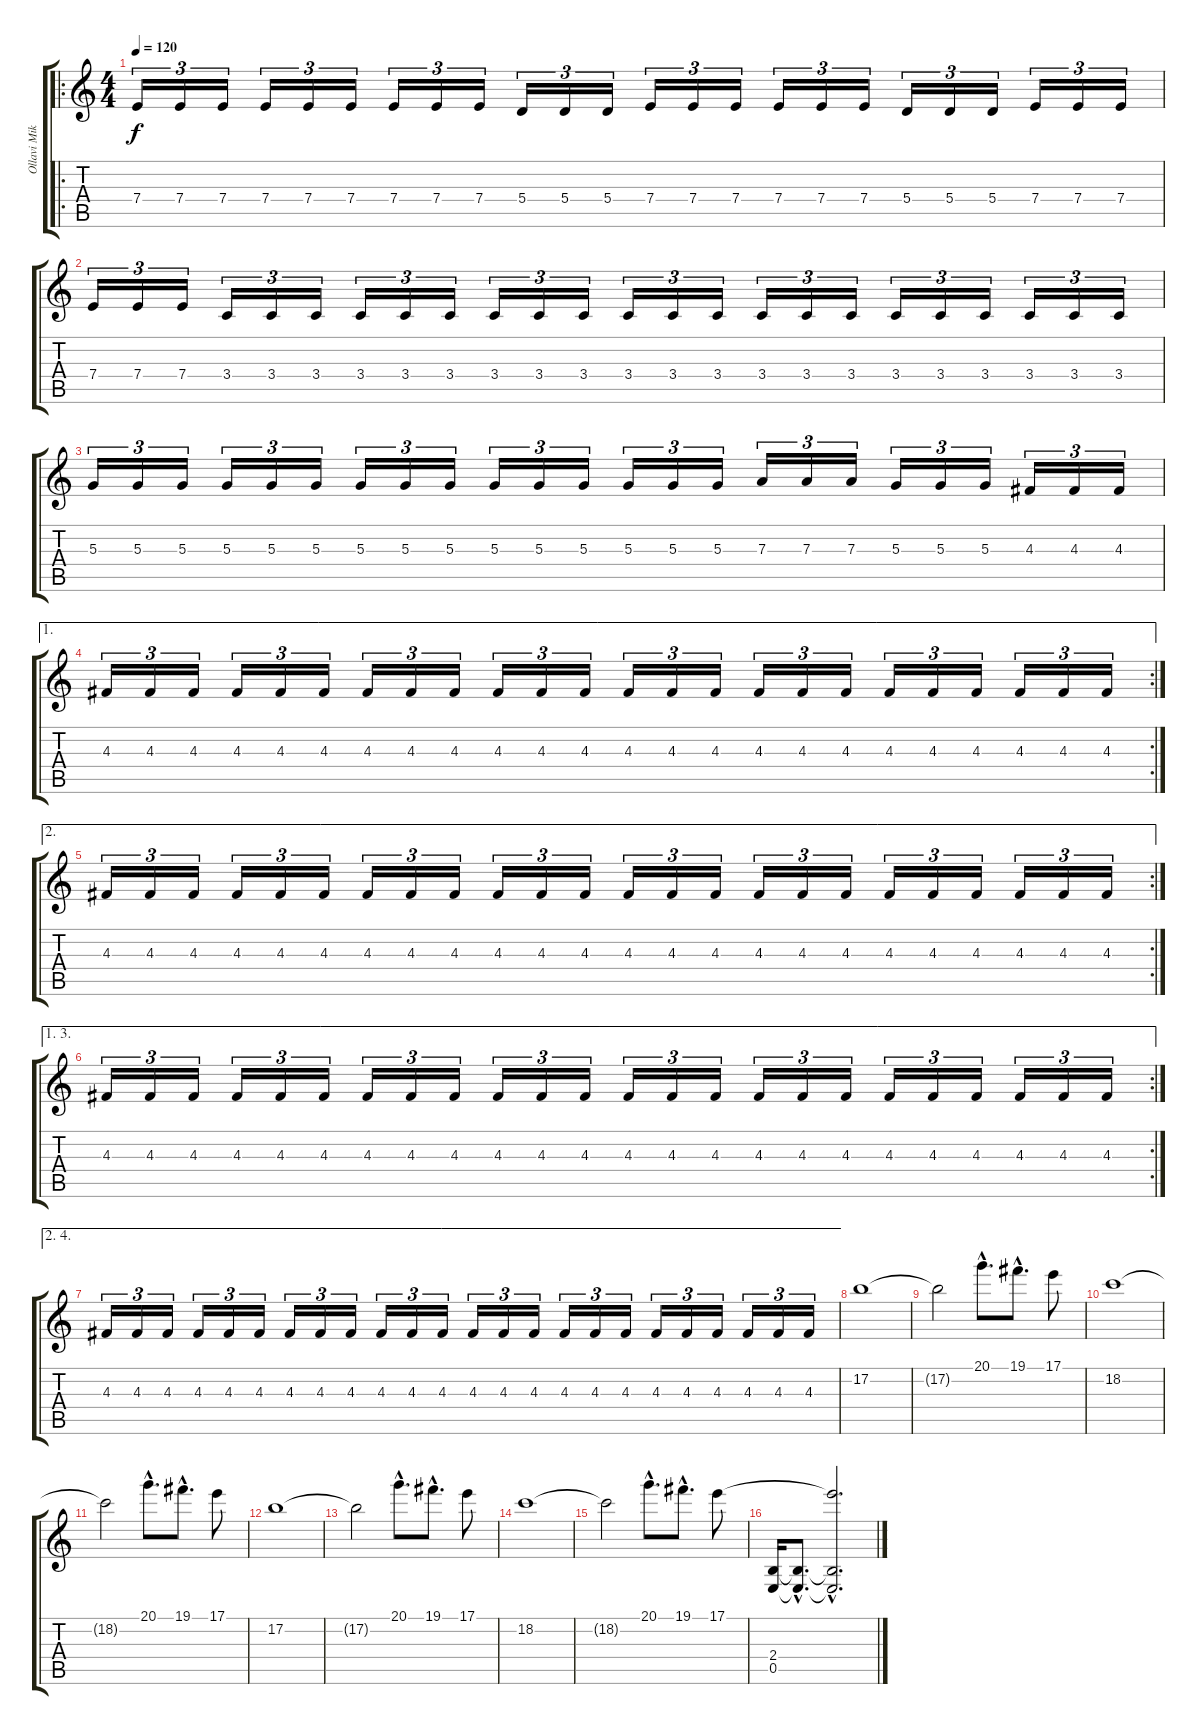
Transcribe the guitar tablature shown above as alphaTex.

\track ("Ollavi Mikkonen" "Ollavi Mik") {instrument distortionguitar}
\staff {score tabs}
\tuning (B3 Gb3 D3 A2 E2 B1) {hide}
\ro
\ts (4 4)
\tempo 120
\clef g2
\ks c
7.4.16{tu (3 2) dy f} 7.4.16{tu (3 2)} 7.4.16{tu (3 2)} 7.4.16{tu (3 2)} 7.4.16{tu (3 2)} 7.4.16{tu (3 2)} 7.4.16{tu (3 2)} 7.4.16{tu (3 2)} 7.4.16{tu (3 2)} 5.4.16{tu (3 2)} 5.4.16{tu (3 2)} 5.4.16{tu (3 2)} 7.4.16{tu (3 2)} 7.4.16{tu (3 2)} 7.4.16{tu (3 2)} 7.4.16{tu (3 2)} 7.4.16{tu (3 2)} 7.4.16{tu (3 2)} 5.4.16{tu (3 2)} 5.4.16{tu (3 2)} 5.4.16{tu (3 2)} 7.4.16{tu (3 2)} 7.4.16{tu (3 2)} 7.4.16{tu (3 2)} |
7.4.16{tu (3 2)} 7.4.16{tu (3 2)} 7.4.16{tu (3 2)} 3.4.16{tu (3 2)} 3.4.16{tu (3 2)} 3.4.16{tu (3 2)} 3.4.16{tu (3 2)} 3.4.16{tu (3 2)} 3.4.16{tu (3 2)} 3.4.16{tu (3 2)} 3.4.16{tu (3 2)} 3.4.16{tu (3 2)} 3.4.16{tu (3 2)} 3.4.16{tu (3 2)} 3.4.16{tu (3 2)} 3.4.16{tu (3 2)} 3.4.16{tu (3 2)} 3.4.16{tu (3 2)} 3.4.16{tu (3 2)} 3.4.16{tu (3 2)} 3.4.16{tu (3 2)} 3.4.16{tu (3 2)} 3.4.16{tu (3 2)} 3.4.16{tu (3 2)} |
5.3.16{tu (3 2)} 5.3.16{tu (3 2)} 5.3.16{tu (3 2)} 5.3.16{tu (3 2)} 5.3.16{tu (3 2)} 5.3.16{tu (3 2)} 5.3.16{tu (3 2)} 5.3.16{tu (3 2)} 5.3.16{tu (3 2)} 5.3.16{tu (3 2)} 5.3.16{tu (3 2)} 5.3.16{tu (3 2)} 5.3.16{tu (3 2)} 5.3.16{tu (3 2)} 5.3.16{tu (3 2)} 7.3.16{tu (3 2)} 7.3.16{tu (3 2)} 7.3.16{tu (3 2)} 5.3.16{tu (3 2)} 5.3.16{tu (3 2)} 5.3.16{tu (3 2)} 4.3.16{tu (3 2)} 4.3.16{tu (3 2)} 4.3.16{tu (3 2)} |
\ae 1
\rc 2
4.3.16{tu (3 2)} 4.3.16{tu (3 2)} 4.3.16{tu (3 2)} 4.3.16{tu (3 2)} 4.3.16{tu (3 2)} 4.3.16{tu (3 2)} 4.3.16{tu (3 2)} 4.3.16{tu (3 2)} 4.3.16{tu (3 2)} 4.3.16{tu (3 2)} 4.3.16{tu (3 2)} 4.3.16{tu (3 2)} 4.3.16{tu (3 2)} 4.3.16{tu (3 2)} 4.3.16{tu (3 2)} 4.3.16{tu (3 2)} 4.3.16{tu (3 2)} 4.3.16{tu (3 2)} 4.3.16{tu (3 2)} 4.3.16{tu (3 2)} 4.3.16{tu (3 2)} 4.3.16{tu (3 2)} 4.3.16{tu (3 2)} 4.3.16{tu (3 2)} |
\ae 2
\rc 2
4.3.16{tu (3 2)} 4.3.16{tu (3 2)} 4.3.16{tu (3 2)} 4.3.16{tu (3 2)} 4.3.16{tu (3 2)} 4.3.16{tu (3 2)} 4.3.16{tu (3 2)} 4.3.16{tu (3 2)} 4.3.16{tu (3 2)} 4.3.16{tu (3 2)} 4.3.16{tu (3 2)} 4.3.16{tu (3 2)} 4.3.16{tu (3 2)} 4.3.16{tu (3 2)} 4.3.16{tu (3 2)} 4.3.16{tu (3 2)} 4.3.16{tu (3 2)} 4.3.16{tu (3 2)} 4.3.16{tu (3 2)} 4.3.16{tu (3 2)} 4.3.16{tu (3 2)} 4.3.16{tu (3 2)} 4.3.16{tu (3 2)} 4.3.16{tu (3 2)} |
\ae (1 3)
\rc 2
4.3.16{tu (3 2)} 4.3.16{tu (3 2)} 4.3.16{tu (3 2)} 4.3.16{tu (3 2)} 4.3.16{tu (3 2)} 4.3.16{tu (3 2)} 4.3.16{tu (3 2)} 4.3.16{tu (3 2)} 4.3.16{tu (3 2)} 4.3.16{tu (3 2)} 4.3.16{tu (3 2)} 4.3.16{tu (3 2)} 4.3.16{tu (3 2)} 4.3.16{tu (3 2)} 4.3.16{tu (3 2)} 4.3.16{tu (3 2)} 4.3.16{tu (3 2)} 4.3.16{tu (3 2)} 4.3.16{tu (3 2)} 4.3.16{tu (3 2)} 4.3.16{tu (3 2)} 4.3.16{tu (3 2)} 4.3.16{tu (3 2)} 4.3.16{tu (3 2)} |
\ae (2 4)
4.3.16{tu (3 2)} 4.3.16{tu (3 2)} 4.3.16{tu (3 2)} 4.3.16{tu (3 2)} 4.3.16{tu (3 2)} 4.3.16{tu (3 2)} 4.3.16{tu (3 2)} 4.3.16{tu (3 2)} 4.3.16{tu (3 2)} 4.3.16{tu (3 2)} 4.3.16{tu (3 2)} 4.3.16{tu (3 2)} 4.3.16{tu (3 2)} 4.3.16{tu (3 2)} 4.3.16{tu (3 2)} 4.3.16{tu (3 2)} 4.3.16{tu (3 2)} 4.3.16{tu (3 2)} 4.3.16{tu (3 2)} 4.3.16{tu (3 2)} 4.3.16{tu (3 2)} 4.3.16{tu (3 2)} 4.3.16{tu (3 2)} 4.3.16{tu (3 2)} |
17.2.1{volume 12} |
17.2{t}.2 20.1{hac}.8{d volume 16} 19.1{hac}.8{d} 17.1.8 |
18.2.1{volume 12} |
18.2{t}.2 20.1{hac}.8{d volume 16} 19.1{hac}.8{d} 17.1.8 |
17.2.1{volume 12} |
17.2{t}.2 20.1{hac}.8{d volume 16} 19.1{hac}.8{d} 17.1.8 |
18.2.1{volume 12} |
18.2{t}.2 20.1{hac}.8{d volume 16} 19.1{hac}.8{d} 17.1.8{volume 5} |
(2.4 0.5).16 (2.4{hac t} 0.5{hac t}).8{d} (17.1{hac t} 2.4{hac t} 0.5{hac t}).2{d}
